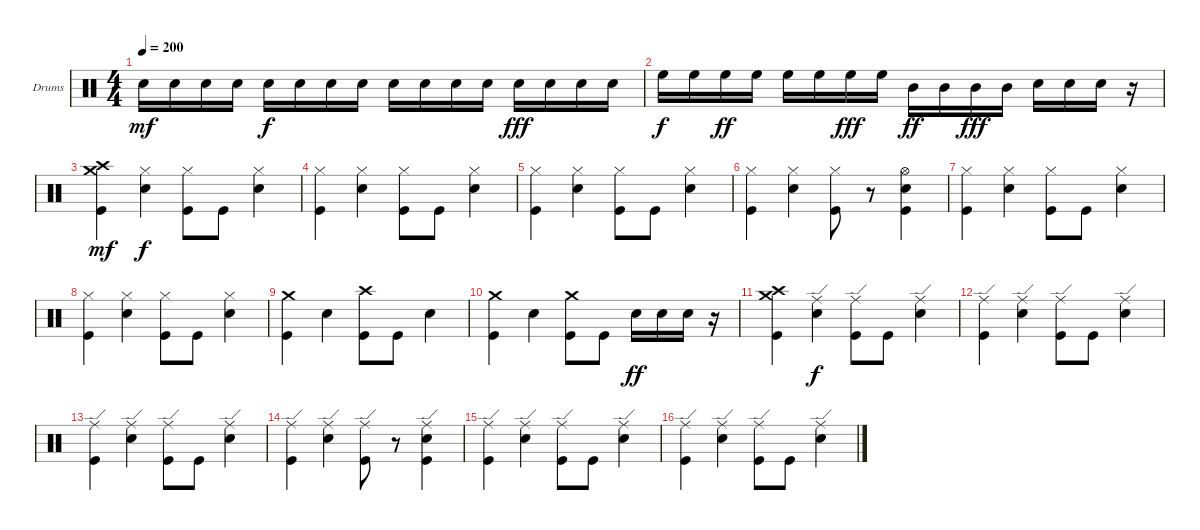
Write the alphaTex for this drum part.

\bracketExtendMode groupsimilarinstruments
\firstSystemTrackNameOrientation horizontal
\otherSystemsTrackNameOrientation horizontal
\track ("Drumkit" "Drums") {instrument percussion}
\staff {score}
\articulation defaults
\ts (4 4)
\tempo 200
\clef neutral
\ks c "Snare (hit) 2".16{dy mf} "Snare (hit) 2".16 "Snare (hit) 2".16 "Snare (hit) 2".16 "Snare (hit) 2".16{dy f} "Snare (hit) 2".16 "Snare (hit) 2".16 "Snare (hit) 2".16 "Snare (hit) 2".16 "Snare (hit) 2".16 "Snare (hit) 2".16 "Snare (hit) 2".16 "Snare (hit) 2".16{dy fff} "Snare (hit) 2".16 "Snare (hit) 2".16 "Snare (hit) 2".16
|
"High Floor Tom (hit)".16{dy f} "High Floor Tom (hit)".16 "High Floor Tom (hit)".16{dy ff} "High Floor Tom (hit)".16 "High Floor Tom (hit)".16 "High Floor Tom (hit)".16 "High Floor Tom (hit)".16{dy fff} "High Floor Tom (hit)".16 "Mid Tom (hit)".16{dy ff} "Mid Tom (hit)".16 "Mid Tom (hit)".16{dy fff} "Mid Tom (hit)".16 "Snare (hit) 2".16 "Snare (hit) 2".16 "Snare (hit) 2".16 r.16 |
("Crash medium (hit)" "Crash high (hit)" "Kick (hit)").4{dy mf} ("Hi-Hat (closed)" "Snare (hit) 2").4{dy f} ("Hi-Hat (closed)" "Kick (hit)").8 "Kick (hit)".8 ("Hi-Hat (closed)" "Snare (hit) 2").4 |
("Hi-Hat (closed)" "Kick (hit)").4 ("Hi-Hat (closed)" "Snare (hit) 2").4 ("Hi-Hat (closed)" "Kick (hit)").8 "Kick (hit)".8 ("Hi-Hat (closed)" "Snare (hit) 2").4 |
("Hi-Hat (closed)" "Kick (hit)").4 ("Hi-Hat (closed)" "Snare (hit) 2").4 ("Hi-Hat (closed)" "Kick (hit)").8 "Kick (hit)".8 ("Hi-Hat (closed)" "Snare (hit) 2").4 |
("Hi-Hat (closed)" "Kick (hit)").4 ("Hi-Hat (closed)" "Snare (hit) 2").4 ("Hi-Hat (closed)" "Kick (hit)").8 r.8 ("Hi-Hat (open)" "Snare (hit) 2" "Kick (hit)").4 |
("Hi-Hat (closed)" "Kick (hit)").4 ("Hi-Hat (closed)" "Snare (hit) 2").4 ("Hi-Hat (closed)" "Kick (hit)").8 "Kick (hit)".8 ("Hi-Hat (closed)" "Snare (hit) 2").4 |
("Hi-Hat (closed)" "Kick (hit)").4 ("Hi-Hat (closed)" "Snare (hit) 2").4 ("Hi-Hat (closed)" "Kick (hit)").8 "Kick (hit)".8 ("Hi-Hat (closed)" "Snare (hit) 2").4 |
("Crash medium (hit)" "Kick (hit)").4 "Snare (hit) 2".4 ("Crash high (hit)" "Kick (hit)").8 "Kick (hit)".8 "Snare (hit) 2".4 |
("Crash medium (hit)" "Kick (hit)").4 "Snare (hit) 2".4 ("Crash medium (hit)" "Kick (hit)").8 "Kick (hit)".8 "Snare (hit) 2".16{dy ff} "Snare (hit) 2".16 "Snare (hit) 2".16 r.16 |
("Crash medium (hit)" "Crash high (hit)" "Kick (hit)").4 ("Ride (edge)" "Snare (hit) 2").4{dy f} ("Ride (edge)" "Kick (hit)").8 "Kick (hit)".8 ("Ride (edge)" "Snare (hit) 2").4 |
("Ride (edge)" "Kick (hit)").4 ("Ride (edge)" "Snare (hit) 2").4 ("Ride (edge)" "Kick (hit)").8 "Kick (hit)".8 ("Ride (edge)" "Snare (hit) 2").4 |
("Ride (edge)" "Kick (hit)").4 ("Ride (edge)" "Snare (hit) 2").4 ("Ride (edge)" "Kick (hit)").8 "Kick (hit)".8 ("Ride (edge)" "Snare (hit) 2").4 |
("Ride (edge)" "Kick (hit)").4 ("Ride (edge)" "Snare (hit) 2").4 ("Ride (edge)" "Kick (hit)").8 r.8 ("Ride (edge)" "Snare (hit) 2" "Kick (hit)").4 |
("Ride (edge)" "Kick (hit)").4 ("Ride (edge)" "Snare (hit) 2").4 ("Ride (edge)" "Kick (hit)").8 "Kick (hit)".8 ("Ride (edge)" "Snare (hit) 2").4 |
("Ride (edge)" "Kick (hit)").4 ("Ride (edge)" "Snare (hit) 2").4 ("Ride (edge)" "Kick (hit)").8 "Kick (hit)".8 ("Ride (edge)" "Snare (hit) 2").4
